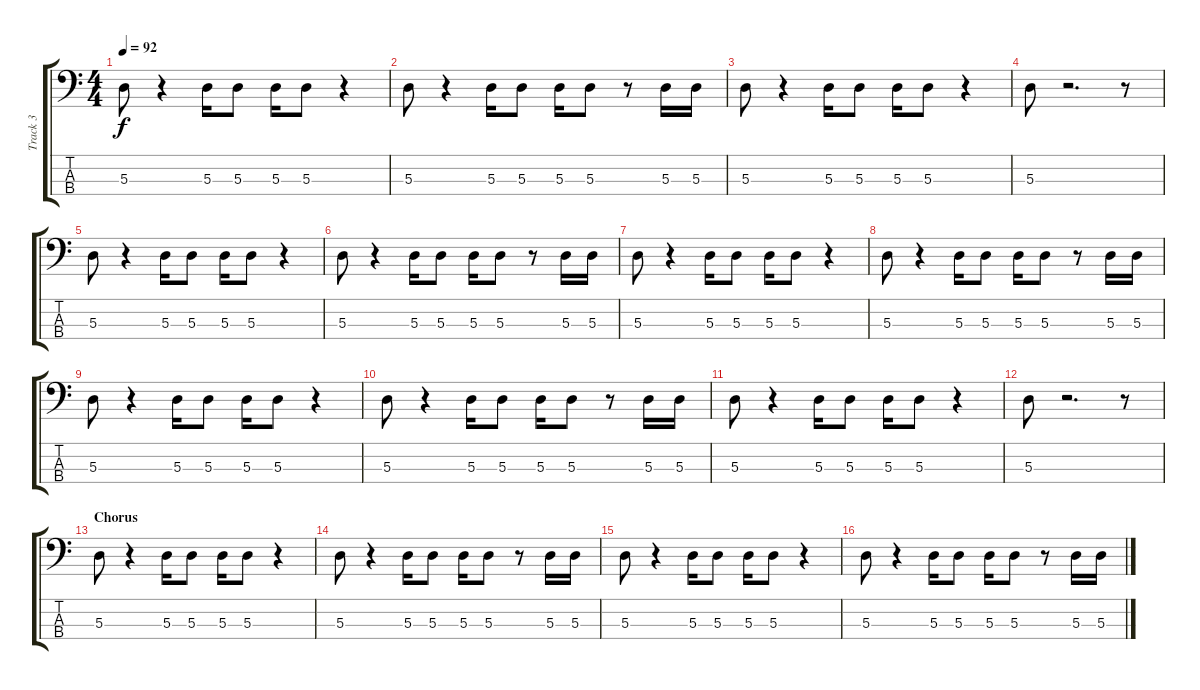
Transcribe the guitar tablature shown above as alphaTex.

\track ("Track 3" "Track 3") {instrument electricbasspick}
\staff {score tabs}
\tuning (G2 D2 A1 E1) {hide}
\ts (4 4)
\tempo 92
\clef f4
\ks c
5.3.8{dy f} r.4 5.3.16 5.3.8 5.3.16 5.3.8 r.4 |
5.3.8 r.4 5.3.16 5.3.8 5.3.16 5.3.8 r.8 5.3.16 5.3.16 |
5.3.8 r.4 5.3.16 5.3.8 5.3.16 5.3.8 r.4 |
5.3.8 r.2{d} r.8 |
5.3.8 r.4 5.3.16 5.3.8 5.3.16 5.3.8 r.4 |
5.3.8 r.4 5.3.16 5.3.8 5.3.16 5.3.8 r.8 5.3.16 5.3.16 |
5.3.8 r.4 5.3.16 5.3.8 5.3.16 5.3.8 r.4 |
5.3.8 r.4 5.3.16 5.3.8 5.3.16 5.3.8 r.8 5.3.16 5.3.16 |
5.3.8 r.4 5.3.16 5.3.8 5.3.16 5.3.8 r.4 |
5.3.8 r.4 5.3.16 5.3.8 5.3.16 5.3.8 r.8 5.3.16 5.3.16 |
5.3.8 r.4 5.3.16 5.3.8 5.3.16 5.3.8 r.4 |
5.3.8 r.2{d} r.8 |
\section ("" "Chorus")
5.3.8 r.4 5.3.16 5.3.8 5.3.16 5.3.8 r.4 |
5.3.8 r.4 5.3.16 5.3.8 5.3.16 5.3.8 r.8 5.3.16 5.3.16 |
5.3.8 r.4 5.3.16 5.3.8 5.3.16 5.3.8 r.4 |
5.3.8 r.4 5.3.16 5.3.8 5.3.16 5.3.8 r.8 5.3.16 5.3.16
